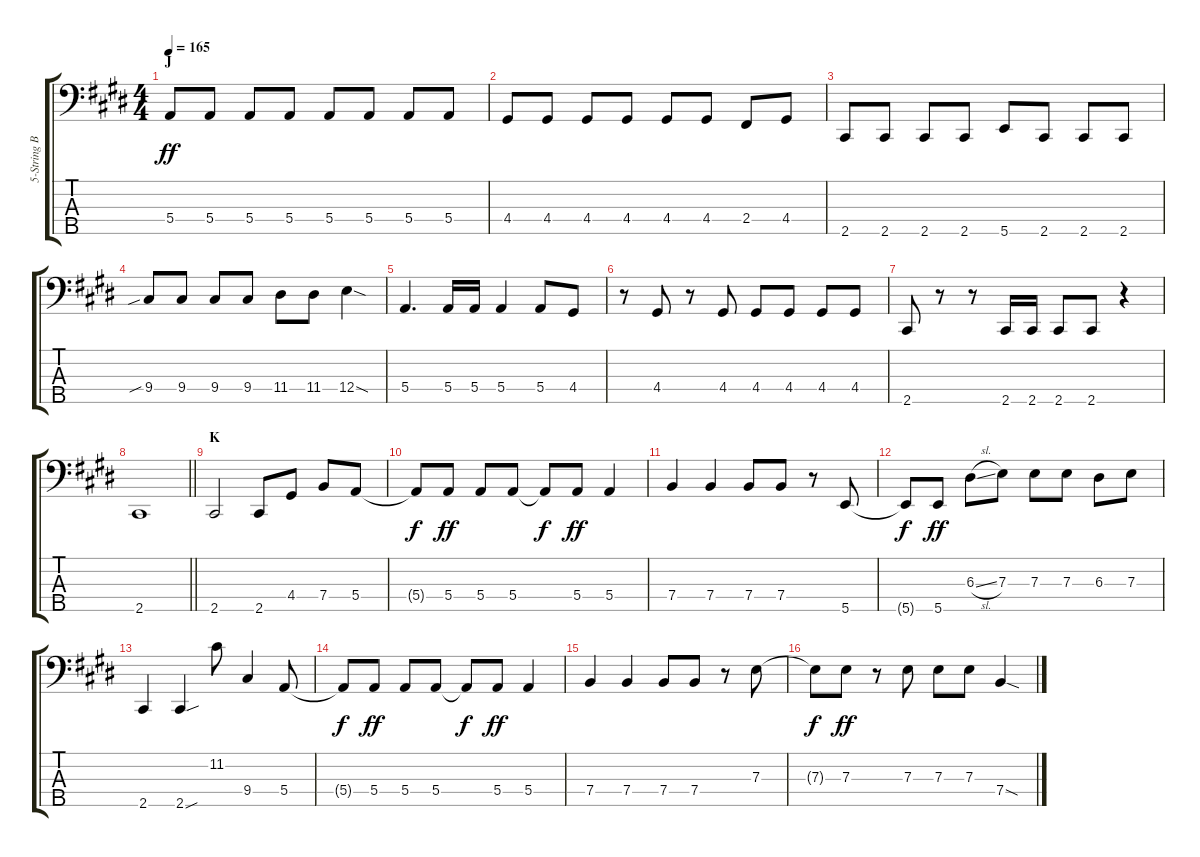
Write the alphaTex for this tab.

\track ("5-String Bass" "5-String B") {instrument electricbasspick}
\staff {score tabs}
\tuning (G2 D2 A1 E1 B0) {hide}
\ts (4 4)
\section ("" "J")
\tempo 165
\clef f4
\ks e
5.4.8{dy ff} 5.4.8 5.4.8 5.4.8 5.4.8 5.4.8 5.4.8 5.4.8 |
4.4.8 4.4.8 4.4.8 4.4.8 4.4.8 4.4.8 2.4.8 4.4.8 |
2.5.8 2.5.8 2.5.8 2.5.8 5.5.8 2.5.8 2.5.8 2.5.8 |
9.4{sib}.8 9.4.8 9.4.8 9.4.8 11.4.8 11.4.8 12.4{sod}.4 |
5.4.4{d} 5.4.16 5.4.16 5.4.4 5.4.8 4.4.8 |
r.8 4.4.8 r.8 4.4.8 4.4.8 4.4.8 4.4.8 4.4.8 |
2.5.8 r.8 r.8 2.5.16 2.5.16 2.5.8 2.5.8 r.4 |
\barLineRight lightlight
2.5.1 |
\section ("" "K")
2.5.2 2.5.8 4.4.8 7.4.8 5.4.8 |
5.4{t}.8{dy f} 5.4.8{dy ff} 5.4.8 5.4.8 5.4{t}.8{dy f} 5.4.8{dy ff} 5.4.4 |
7.4.4 7.4.4 7.4.8 7.4.8 r.8 5.5.8 |
5.5{t}.8{dy f} 5.5.8{dy ff} 6.3{sl}.8 7.3.8 7.3.8 7.3.8 6.3.8 7.3.8 |
2.5.4 2.5{sou}.4 11.2.8 9.4.4 5.4.8 |
5.4{t}.8{dy f} 5.4.8{dy ff} 5.4.8 5.4.8 5.4{t}.8{dy f} 5.4.8{dy ff} 5.4.4 |
7.4.4 7.4.4 7.4.8 7.4.8 r.8 7.3.8 |
7.3{t}.8{dy f} 7.3.8{dy ff} r.8 7.3.8 7.3.8 7.3.8 7.4{sod}.4
